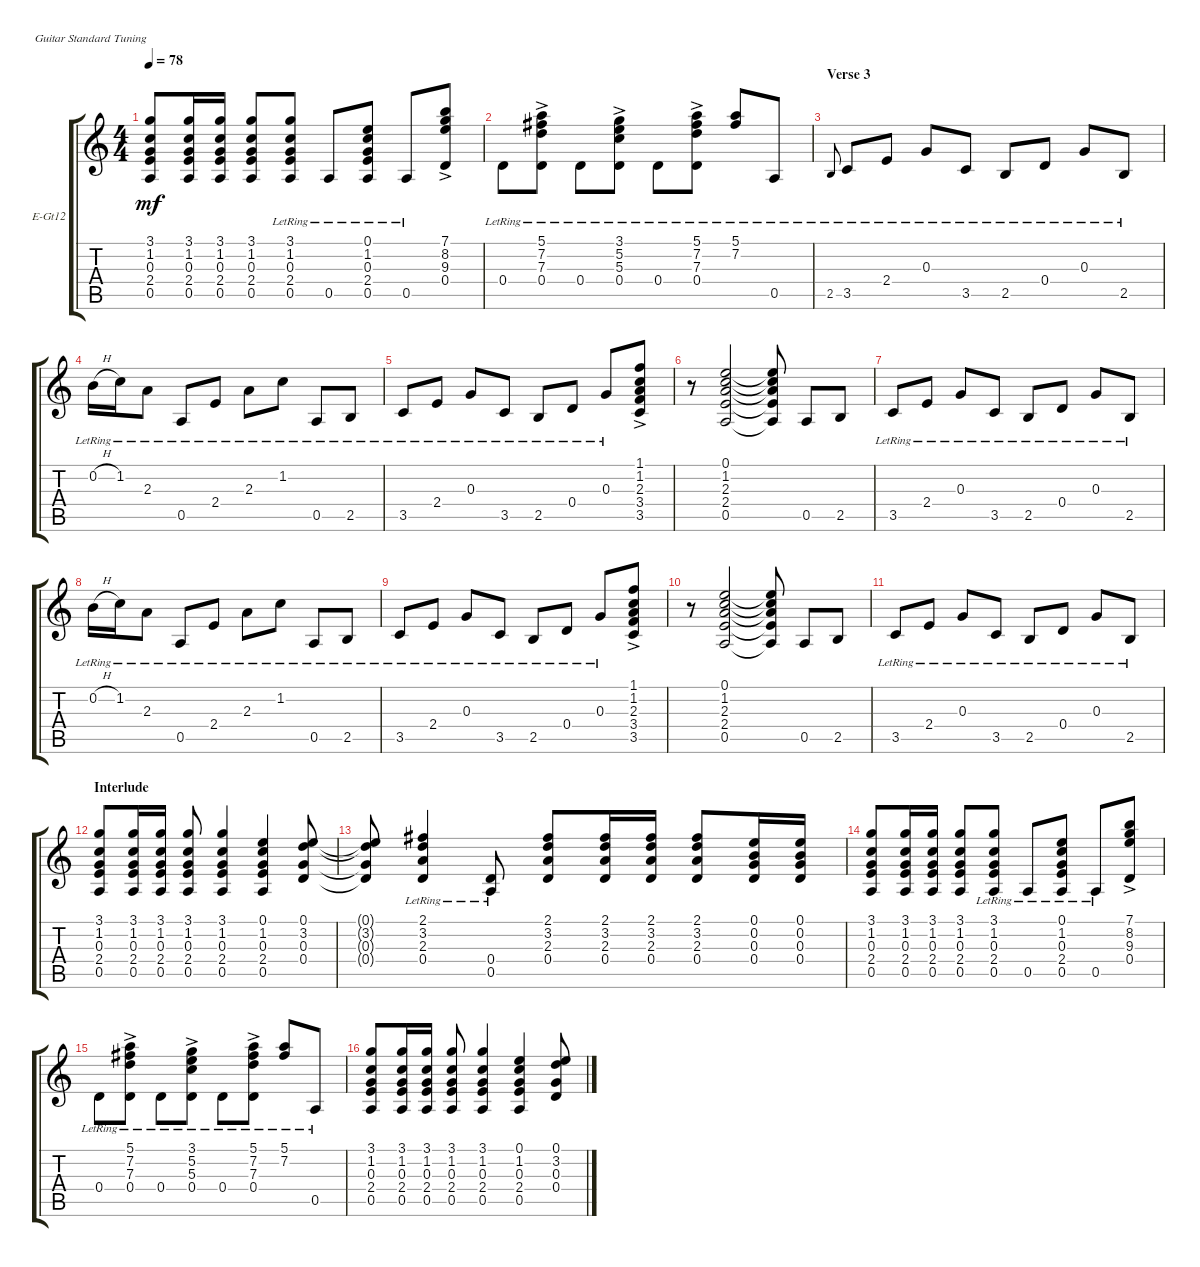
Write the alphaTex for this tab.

\defaultSystemsLayout 4
\bracketExtendMode groupsimilarinstruments
\firstSystemTrackNameOrientation horizontal
\otherSystemsTrackNameOrientation horizontal
\track ("12 Str. Elec (Page)" "E-Gt12") {instrument electricguitarclean}
\staff {score tabs}
\tuning (E4 B3 G3 D3 A2 E2)
\ts (4 4)
\tempo 78
\clef g2
\ks c
(3.1 1.2 0.3 2.4 0.5).8{dy mf} (3.1 1.2 0.3 2.4 0.5).16 (3.1 1.2 0.3 2.4 0.5).16 (3.1 1.2 0.3 2.4 0.5).8 (3.1{lr} 1.2{lr} 0.3{lr} 2.4{lr} 0.5{lr}).8 0.5{lr}.8 (0.1{lr} 0.5{lr} 2.4{lr} 0.3{lr} 1.2{lr}).8 0.5{lr}.8 (7.1{ac} 8.2{ac} 9.3{ac} 0.4{ac}).8 |
0.4{lr}.8 (0.4{ac lr} 5.1{ac lr} 7.2{ac lr} 7.3{ac lr}).8 0.4{lr}.8 (0.4{ac lr} 3.1{ac lr} 5.2{ac lr} 5.3{ac lr}).8 0.4{lr}.8 (0.4{ac lr} 7.3{ac lr} 7.2{ac lr} 5.1{ac lr}).8 (7.2{lr} 5.1{lr}).8 0.5{lr}.8 |
\section ("" "Verse 3")
2.5{lr}.8{gr onbeat} 3.5{lr}.8 2.4{lr}.8 0.3{lr}.8 3.5{lr}.8 2.5{lr}.8 0.4{lr}.8 0.3{lr}.8 2.5{lr}.8 |
0.2{h lr}.16 1.2{lr}.16 2.3{lr}.8 0.5{lr}.8 2.4{lr}.8 2.3{lr}.8 1.2{lr}.8 0.5{lr}.8 2.5{lr}.8 |
3.5{lr}.8 2.4{lr}.8 0.3{lr}.8 3.5{lr}.8 2.5{lr}.8 0.4{lr}.8 0.3{lr}.8 (3.5{ac} 3.4{ac} 2.3{ac} 1.2{ac} 1.1{ac}).8 |
r.8 (0.1 1.2 2.3 2.4 0.5).2 (0.5{t} 2.4{t} 2.3{t} 1.2{t} 0.1{t}).8 0.5.8 2.5.8 |
3.5{lr}.8 2.4{lr}.8 0.3{lr}.8 3.5{lr}.8 2.5{lr}.8 0.4{lr}.8 0.3{lr}.8 2.5{lr}.8 |
0.2{h lr}.16 1.2{lr}.16 2.3{lr}.8 0.5{lr}.8 2.4{lr}.8 2.3{lr}.8 1.2{lr}.8 0.5{lr}.8 2.5{lr}.8 |
3.5{lr}.8 2.4{lr}.8 0.3{lr}.8 3.5{lr}.8 2.5{lr}.8 0.4{lr}.8 0.3{lr}.8 (3.5{ac} 3.4{ac} 2.3{ac} 1.2{ac} 1.1{ac}).8 |
r.8 (0.1 1.2 2.3 2.4 0.5).2 (0.5{t} 2.4{t} 2.3{t} 1.2{t} 0.1{t}).8 0.5.8 2.5.8 |
3.5{lr}.8 2.4{lr}.8 0.3{lr}.8 3.5{lr}.8 2.5{lr}.8 0.4{lr}.8 0.3{lr}.8 2.5{lr}.8 |
\section ("" "Interlude")
(3.1 1.2 0.3 2.4 0.5).8 (3.1 1.2 0.3 2.4 0.5).16 (3.1 1.2 0.3 2.4 0.5).16 (3.1 1.2 0.3 2.4 0.5).8 (3.1 1.2 0.3 2.4 0.5).4 (0.1 1.2 0.3 2.4 0.5).4 (0.1 3.2 0.3 0.4).8 |
(0.4{t} 0.3{t} 3.2{t} 0.1{t}).8 (2.1{lr} 3.2{lr} 2.3{lr} 0.4{lr}).4 (0.4{lr} 0.5{lr}).8 (0.4 2.3 3.2 2.1).8 (0.4 2.3 3.2 2.1).16 (0.4 2.3 3.2 2.1).16 (0.4 2.3 3.2 2.1).8 (0.4 0.3 0.2 0.1).16 (0.4 0.3 0.2 0.1).16 |
(3.1 1.2 0.3 2.4 0.5).8 (3.1 1.2 0.3 2.4 0.5).16 (3.1 1.2 0.3 2.4 0.5).16 (3.1 1.2 0.3 2.4 0.5).8 (3.1{lr} 1.2{lr} 0.3{lr} 2.4{lr} 0.5{lr}).8 0.5{lr}.8 (0.1{lr} 0.5{lr} 2.4{lr} 0.3{lr} 1.2{lr}).8 0.5{lr}.8 (7.1{ac} 8.2{ac} 9.3{ac} 0.4{ac}).8 |
0.4{lr}.8 (0.4{ac lr} 5.1{ac lr} 7.2{ac lr} 7.3{ac lr}).8 0.4{lr}.8 (0.4{ac lr} 3.1{ac lr} 5.2{ac lr} 5.3{ac lr}).8 0.4{lr}.8 (0.4{ac lr} 7.3{ac lr} 7.2{ac lr} 5.1{ac lr}).8 (7.2{lr} 5.1{lr}).8 0.5{lr}.8 |
(3.1 1.2 0.3 2.4 0.5).8 (3.1 1.2 0.3 2.4 0.5).16 (3.1 1.2 0.3 2.4 0.5).16 (3.1 1.2 0.3 2.4 0.5).8 (3.1 1.2 0.3 2.4 0.5).4 (0.1 1.2 0.3 2.4 0.5).4 (0.1 3.2 0.3 0.4).8
